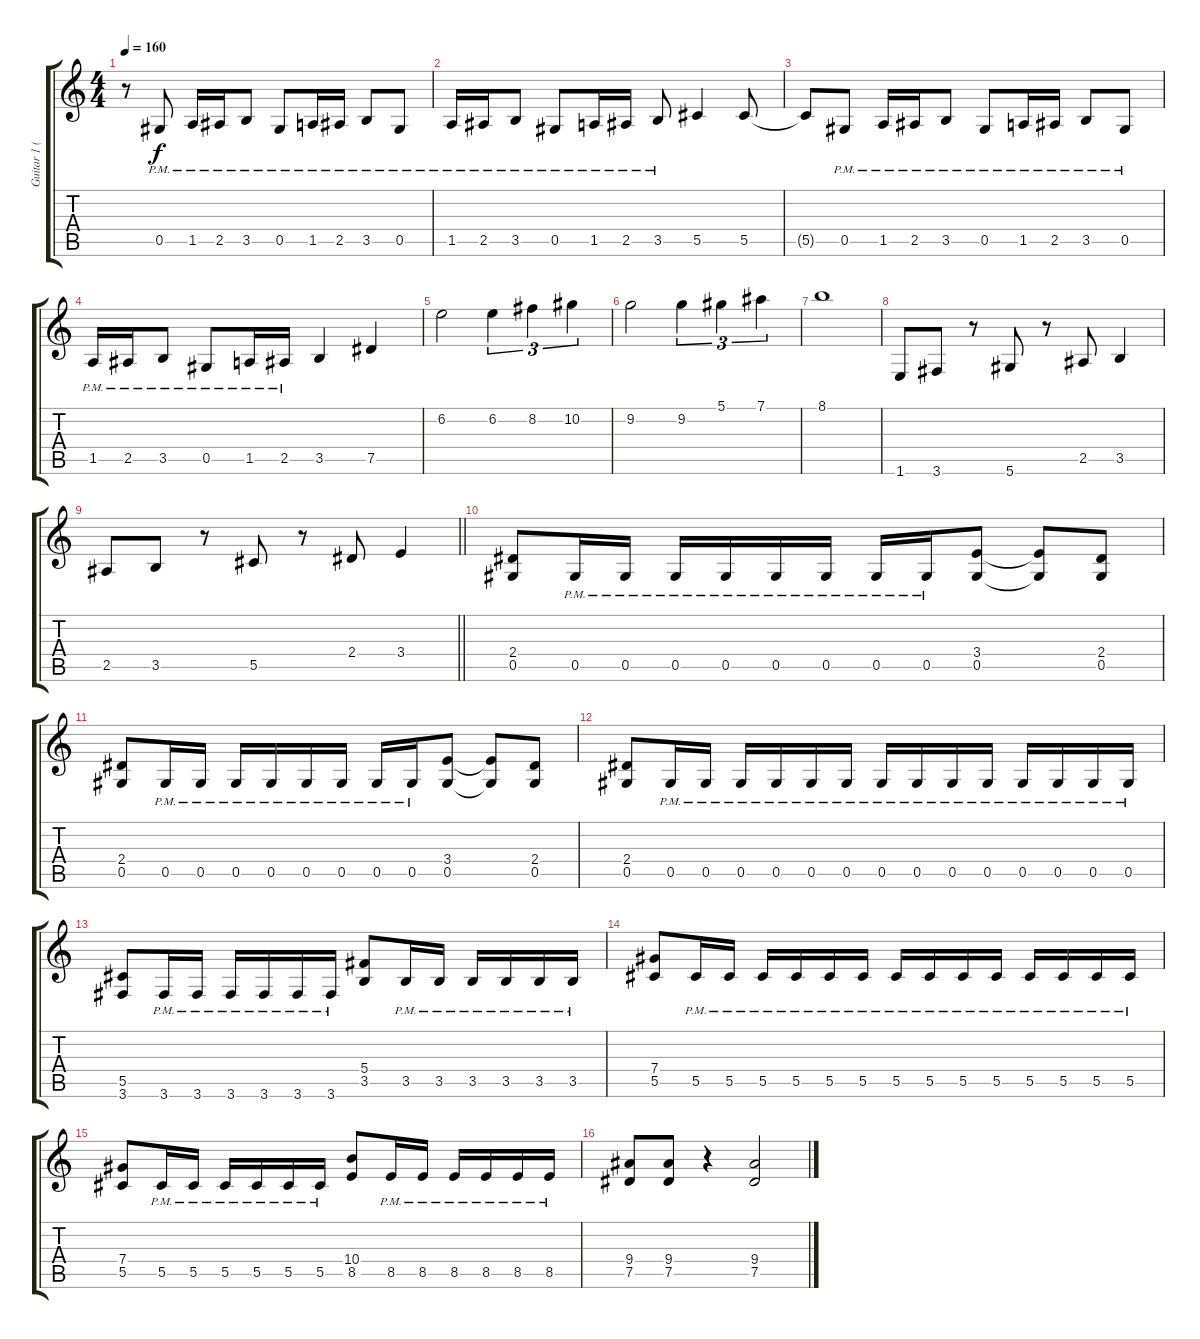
\track ("Guitar 1 (SheJa)" "Guitar 1 (") {instrument distortionguitar}
\staff {score tabs}
\tuning (Eb4 Bb3 Gb3 Db3 Ab2 Eb2) {hide}
\ts (4 4)
\tempo 160
\clef g2
\ks c
r.8{dy f instrument distortionguitar} 0.5{pm}.8 1.5{pm}.16 2.5{pm}.16 3.5{pm}.8 0.5{pm}.8 1.5{pm}.16 2.5{pm}.16 3.5{pm}.8 0.5{pm}.8 |
1.5{pm}.16 2.5{pm}.16 3.5{pm}.8 0.5{pm}.8 1.5{pm}.16 2.5{pm}.16 3.5{pm}.8 5.5.4 5.5.8 |
5.5{t}.8 0.5{pm}.8 1.5{pm}.16 2.5{pm}.16 3.5{pm}.8 0.5{pm}.8 1.5{pm}.16 2.5{pm}.16 3.5{pm}.8 0.5{pm}.8 |
1.5{pm}.16 2.5{pm}.16 3.5{pm}.8 0.5{pm}.8 1.5{pm}.16 2.5{pm}.16 3.5.4 7.5.4 |
6.2.2 6.2.4{tu (3 2)} 8.2.4{tu (3 2)} 10.2.4{tu (3 2)} |
9.2.2 9.2.4{tu (3 2)} 5.1.4{tu (3 2)} 7.1.4{tu (3 2)} |
8.1.1 |
1.6.8 3.6.8 r.8 5.6.8 r.8 2.5.8 3.5.4 |
\barLineRight lightlight
2.5.8 3.5.8 r.8 5.5.8 r.8 2.4.8 3.4.4 |
(2.4 0.5).8 0.5{pm}.16 0.5{pm}.16 0.5{pm}.16 0.5{pm}.16 0.5{pm}.16 0.5{pm}.16 0.5{pm}.16 0.5{pm}.16 (3.4 0.5).8 (3.4{t} 0.5{t}).8 (2.4 0.5).8 |
(2.4 0.5).8 0.5{pm}.16 0.5{pm}.16 0.5{pm}.16 0.5{pm}.16 0.5{pm}.16 0.5{pm}.16 0.5{pm}.16 0.5{pm}.16 (3.4 0.5).8 (3.4{t} 0.5{t}).8 (2.4 0.5).8 |
(2.4 0.5).8 0.5{pm}.16 0.5{pm}.16 0.5{pm}.16 0.5{pm}.16 0.5{pm}.16 0.5{pm}.16 0.5{pm}.16 0.5{pm}.16 0.5{pm}.16 0.5{pm}.16 0.5{pm}.16 0.5{pm}.16 0.5{pm}.16 0.5{pm}.16 |
(5.5 3.6).8 3.6{pm}.16 3.6{pm}.16 3.6{pm}.16 3.6{pm}.16 3.6{pm}.16 3.6{pm}.16 (5.4 3.5).8 3.5{pm}.16 3.5{pm}.16 3.5{pm}.16 3.5{pm}.16 3.5{pm}.16 3.5{pm}.16 |
(7.4 5.5).8 5.5{pm}.16 5.5{pm}.16 5.5{pm}.16 5.5{pm}.16 5.5{pm}.16 5.5{pm}.16 5.5{pm}.16 5.5{pm}.16 5.5{pm}.16 5.5{pm}.16 5.5{pm}.16 5.5{pm}.16 5.5{pm}.16 5.5{pm}.16 |
(7.4 5.5).8 5.5{pm}.16 5.5{pm}.16 5.5{pm}.16 5.5{pm}.16 5.5{pm}.16 5.5{pm}.16 (10.4 8.5).8 8.5{pm}.16 8.5{pm}.16 8.5{pm}.16 8.5{pm}.16 8.5{pm}.16 8.5{pm}.16 |
(9.4 7.5).8 (9.4 7.5).8 r.4 (9.4 7.5).2
